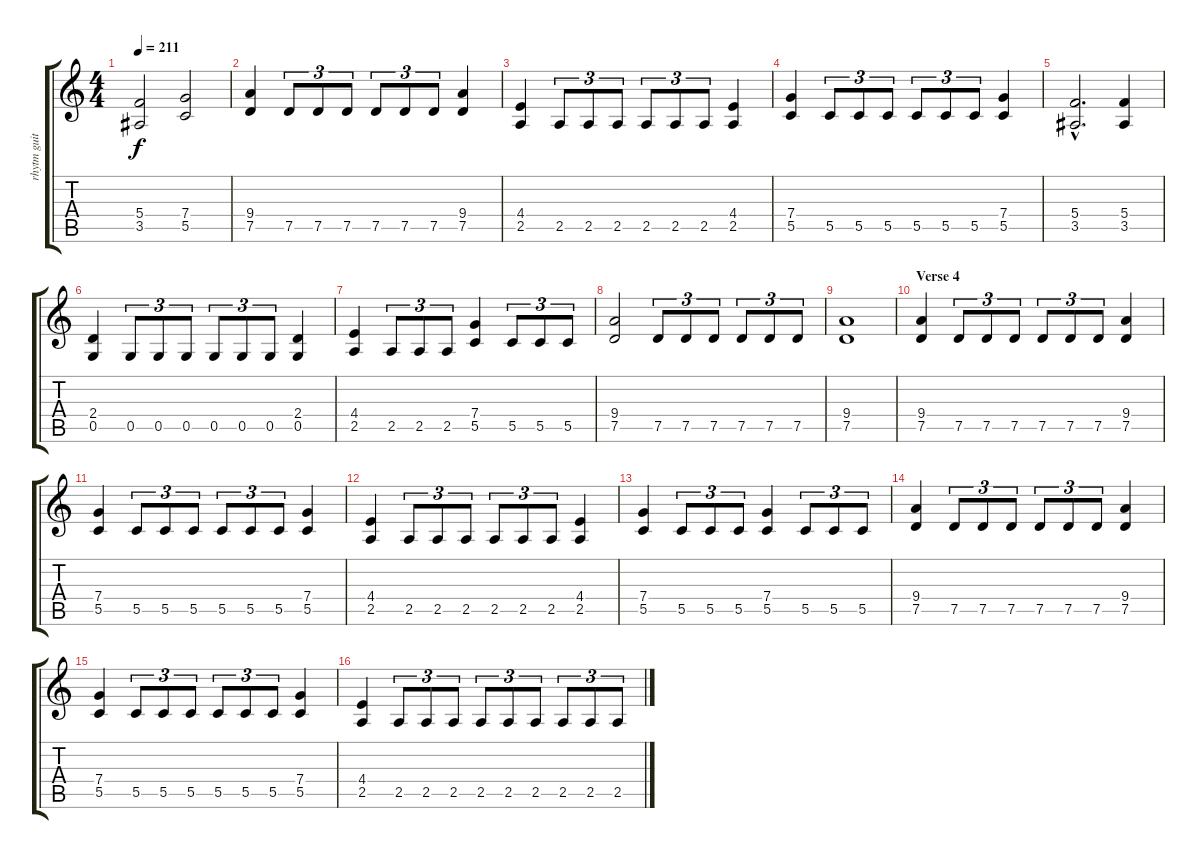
\track ("rhytm guitar" "rhytm guit") {instrument distortionguitar}
\staff {score tabs}
\tuning (D4 A3 F3 C3 G2 D2) {hide}
\ts (4 4)
\tempo 211
\clef g2
\ks c
(5.4 3.5).2{dy f} (7.4 5.5).2 |
(9.4 7.5).4 7.5.8{tu (3 2)} 7.5.8{tu (3 2)} 7.5.8{tu (3 2)} 7.5.8{tu (3 2)} 7.5.8{tu (3 2)} 7.5.8{tu (3 2)} (9.4 7.5).4 |
(4.4 2.5).4 2.5.8{tu (3 2)} 2.5.8{tu (3 2)} 2.5.8{tu (3 2)} 2.5.8{tu (3 2)} 2.5.8{tu (3 2)} 2.5.8{tu (3 2)} (4.4 2.5).4 |
(7.4 5.5).4 5.5.8{tu (3 2)} 5.5.8{tu (3 2)} 5.5.8{tu (3 2)} 5.5.8{tu (3 2)} 5.5.8{tu (3 2)} 5.5.8{tu (3 2)} (7.4 5.5).4 |
(5.4{hac} 3.5{hac}).2{d} (5.4 3.5).4 |
(2.4 0.5).4 0.5.8{tu (3 2)} 0.5.8{tu (3 2)} 0.5.8{tu (3 2)} 0.5.8{tu (3 2)} 0.5.8{tu (3 2)} 0.5.8{tu (3 2)} (2.4 0.5).4 |
(4.4 2.5).4 2.5.8{tu (3 2)} 2.5.8{tu (3 2)} 2.5.8{tu (3 2)} (7.4 5.5).4 5.5.8{tu (3 2)} 5.5.8{tu (3 2)} 5.5.8{tu (3 2)} |
(9.4 7.5).2 7.5.8{tu (3 2)} 7.5.8{tu (3 2)} 7.5.8{tu (3 2)} 7.5.8{tu (3 2)} 7.5.8{tu (3 2)} 7.5.8{tu (3 2)} |
(9.4 7.5).1 |
\section ("" "Verse 4")
(9.4 7.5).4 7.5.8{tu (3 2)} 7.5.8{tu (3 2)} 7.5.8{tu (3 2)} 7.5.8{tu (3 2)} 7.5.8{tu (3 2)} 7.5.8{tu (3 2)} (9.4 7.5).4 |
(7.4 5.5).4 5.5.8{tu (3 2)} 5.5.8{tu (3 2)} 5.5.8{tu (3 2)} 5.5.8{tu (3 2)} 5.5.8{tu (3 2)} 5.5.8{tu (3 2)} (7.4 5.5).4 |
(4.4 2.5).4 2.5.8{tu (3 2)} 2.5.8{tu (3 2)} 2.5.8{tu (3 2)} 2.5.8{tu (3 2)} 2.5.8{tu (3 2)} 2.5.8{tu (3 2)} (4.4 2.5).4 |
(7.4 5.5).4 5.5.8{tu (3 2)} 5.5.8{tu (3 2)} 5.5.8{tu (3 2)} (7.4 5.5).4 5.5.8{tu (3 2)} 5.5.8{tu (3 2)} 5.5.8{tu (3 2)} |
(9.4 7.5).4 7.5.8{tu (3 2)} 7.5.8{tu (3 2)} 7.5.8{tu (3 2)} 7.5.8{tu (3 2)} 7.5.8{tu (3 2)} 7.5.8{tu (3 2)} (9.4 7.5).4 |
(7.4 5.5).4 5.5.8{tu (3 2)} 5.5.8{tu (3 2)} 5.5.8{tu (3 2)} 5.5.8{tu (3 2)} 5.5.8{tu (3 2)} 5.5.8{tu (3 2)} (7.4 5.5).4 |
(4.4 2.5).4 2.5.8{tu (3 2)} 2.5.8{tu (3 2)} 2.5.8{tu (3 2)} 2.5.8{tu (3 2)} 2.5.8{tu (3 2)} 2.5.8{tu (3 2)} 2.5.8{tu (3 2)} 2.5.8{tu (3 2)} 2.5.8{tu (3 2)}
